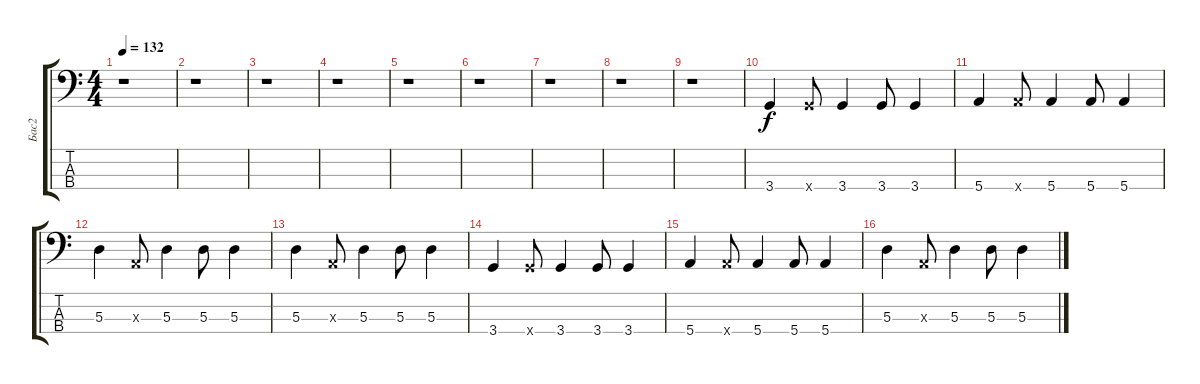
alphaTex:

\track ("Бас2" "Бас2") {instrument electricbassfinger}
\staff {score tabs}
\tuning (G2 D2 A1 E1) {hide}
\ts (4 4)
\tempo 132
\clef f4
\ks c
r.1{dy f instrument electricbassfinger} |
r.1 |
r.1 |
r.1 |
r.1 |
r.1 |
r.1 |
r.1 |
r.1 |
3.4.4 3.4{x}.8 3.4.4 3.4.8 3.4.4 |
5.4.4 5.4{x}.8 5.4.4 5.4.8 5.4.4 |
5.3.4 0.3{x}.8 5.3.4 5.3.8 5.3.4 |
5.3.4 0.3{x}.8 5.3.4 5.3.8 5.3.4 |
3.4.4 3.4{x}.8 3.4.4 3.4.8 3.4.4 |
5.4.4 5.4{x}.8 5.4.4 5.4.8 5.4.4 |
5.3.4 0.3{x}.8 5.3.4 5.3.8 5.3.4
